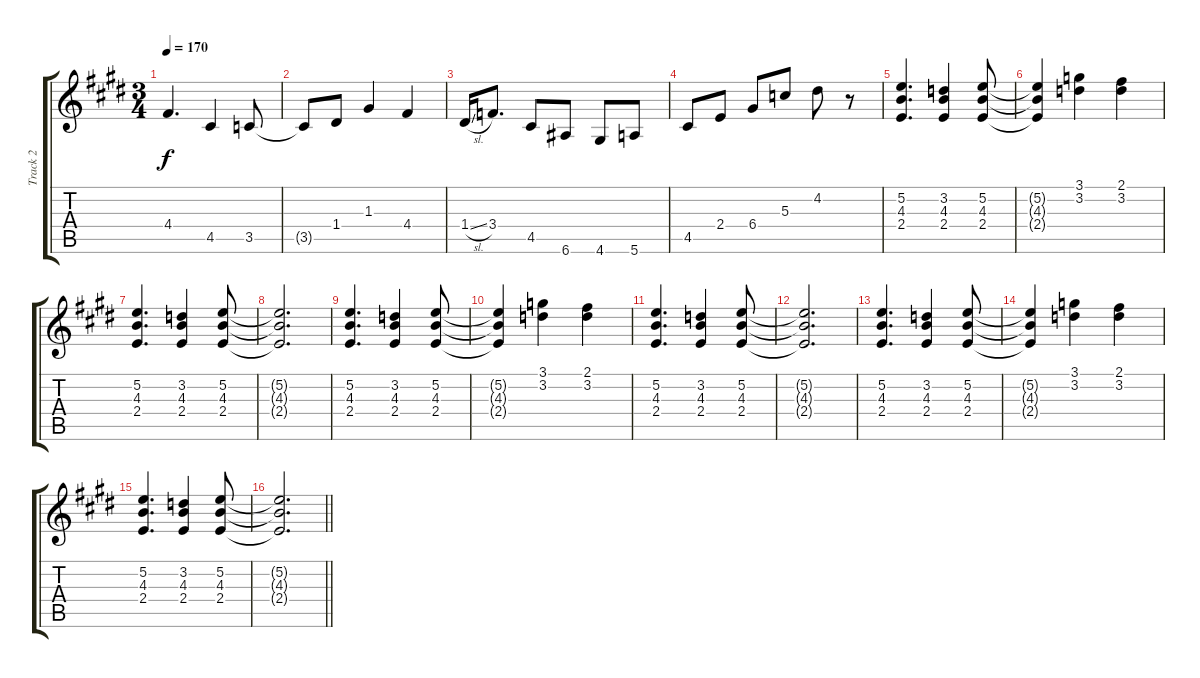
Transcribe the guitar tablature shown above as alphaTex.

\track ("Track 2" "Track 2") {instrument acousticguitarnylon}
\staff {score tabs}
\tuning (E4 B3 G3 D3 A2 E2) {hide}
\ts (3 4)
\tempo 170
\clef g2
\ks e
4.4.4{d dy f} 4.5.4 3.5.8 |
3.5{t}.8 1.4.8 1.3.4 4.4.4 |
1.4{sl}.16 3.4.8{d} 4.5.8 6.6.8 4.6.8 5.6.8 |
4.5.8 2.4.8 6.4.8 5.3.8 4.2.8 r.8 |
(5.2 4.3 2.4).4{d} (3.2 4.3 2.4).4 (5.2 4.3 2.4).8 |
(5.2{t} 4.3{t} 2.4{t}).4 (3.1 3.2).4 (2.1 3.2).4 |
(5.2 4.3 2.4).4{d} (3.2 4.3 2.4).4 (5.2 4.3 2.4).8 |
(5.2{t} 4.3{t} 2.4{t}).2{d} |
(5.2 4.3 2.4).4{d} (3.2 4.3 2.4).4 (5.2 4.3 2.4).8 |
(5.2{t} 4.3{t} 2.4{t}).4 (3.1 3.2).4 (2.1 3.2).4 |
(5.2 4.3 2.4).4{d} (3.2 4.3 2.4).4 (5.2 4.3 2.4).8 |
(5.2{t} 4.3{t} 2.4{t}).2{d} |
(5.2 4.3 2.4).4{d} (3.2 4.3 2.4).4 (5.2 4.3 2.4).8 |
(5.2{t} 4.3{t} 2.4{t}).4 (3.1 3.2).4 (2.1 3.2).4 |
(5.2 4.3 2.4).4{d} (3.2 4.3 2.4).4 (5.2 4.3 2.4).8 |
\barLineRight lightlight
(5.2{t} 4.3{t} 2.4{t}).2{d}
